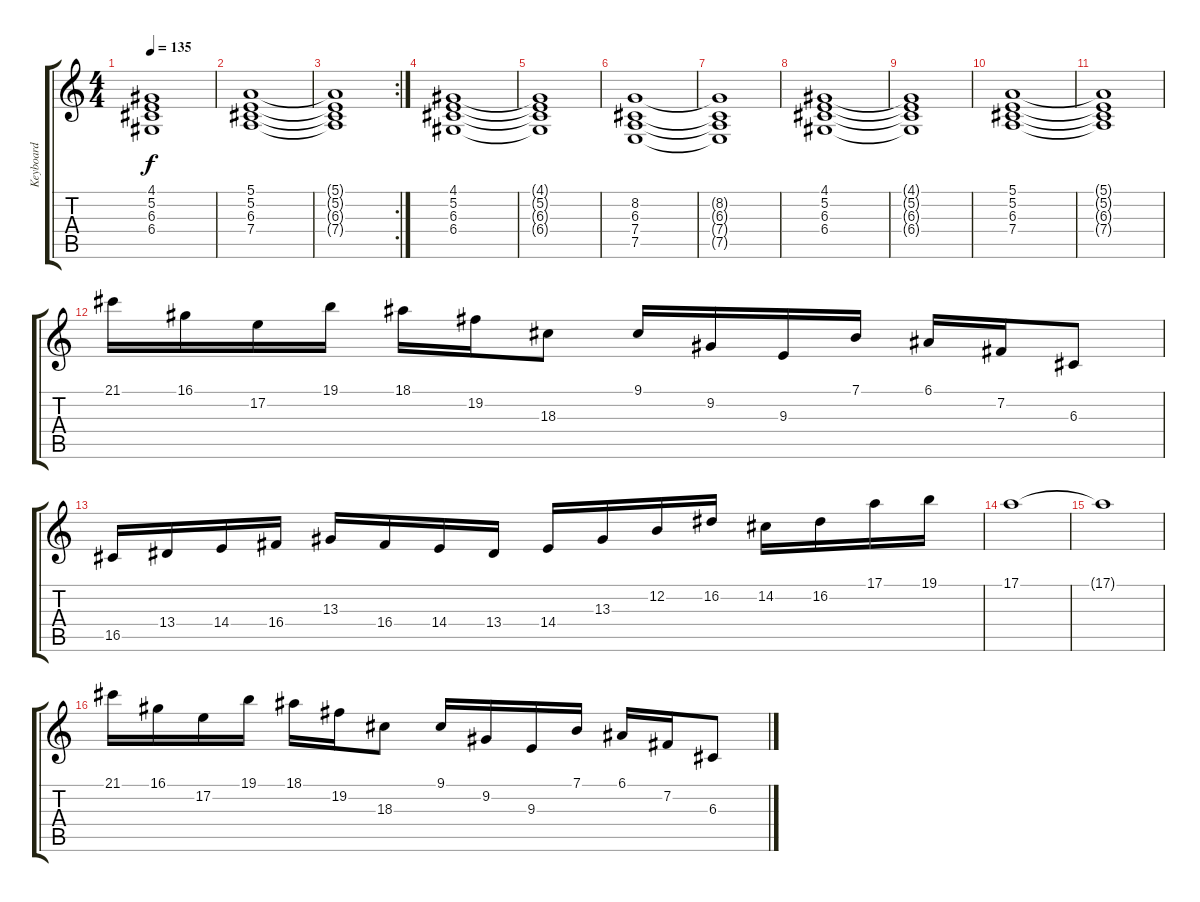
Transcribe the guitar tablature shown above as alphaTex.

\track ("Keyboard" "Keyboard") {instrument fx7echoes}
\staff {score tabs}
\tuning (E4 B3 G3 D3 A2 E2) {hide}
\ts (4 4)
\tempo 135
\clef g2
\ks c
(4.1{t} 5.2{t} 6.3{t} 6.4{t}).1{dy f} |
(5.1 5.2 6.3 7.4).1 |
\rc 2
(5.1{t} 5.2{t} 6.3{t} 7.4{t}).1 |
(4.1 5.2 6.3 6.4).1{volume 13 instrument fx7echoes} |
(4.1{t} 5.2{t} 6.3{t} 6.4{t}).1 |
(8.2 6.3 7.4 7.5).1 |
(8.2{t} 6.3{t} 7.4{t} 7.5{t}).1 |
(4.1 5.2 6.3 6.4).1{volume 13 instrument fx7echoes} |
(4.1{t} 5.2{t} 6.3{t} 6.4{t}).1 |
(5.1 5.2 6.3 7.4).1 |
(5.1{t} 5.2{t} 6.3{t} 7.4{t}).1 |
21.1.16{volume 11 instrument fx1rain} 16.1.16 17.2.16 19.1.16 18.1.16 19.2.16 18.3.8 9.1.16 9.2.16 9.3.16 7.1.16 6.1.16 7.2.16 6.3.8 |
16.5.16 13.4.16 14.4.16 16.4.16 13.3.16 16.4.16 14.4.16 13.4.16 14.4.16 13.3.16 12.2.16 16.2.16 14.2.16 16.2.16 17.1.16 19.1.16 |
17.1.1 |
17.1{t}.1 |
21.1.16{volume 11 instrument fx1rain} 16.1.16 17.2.16 19.1.16 18.1.16 19.2.16 18.3.8 9.1.16 9.2.16 9.3.16 7.1.16 6.1.16 7.2.16 6.3.8
